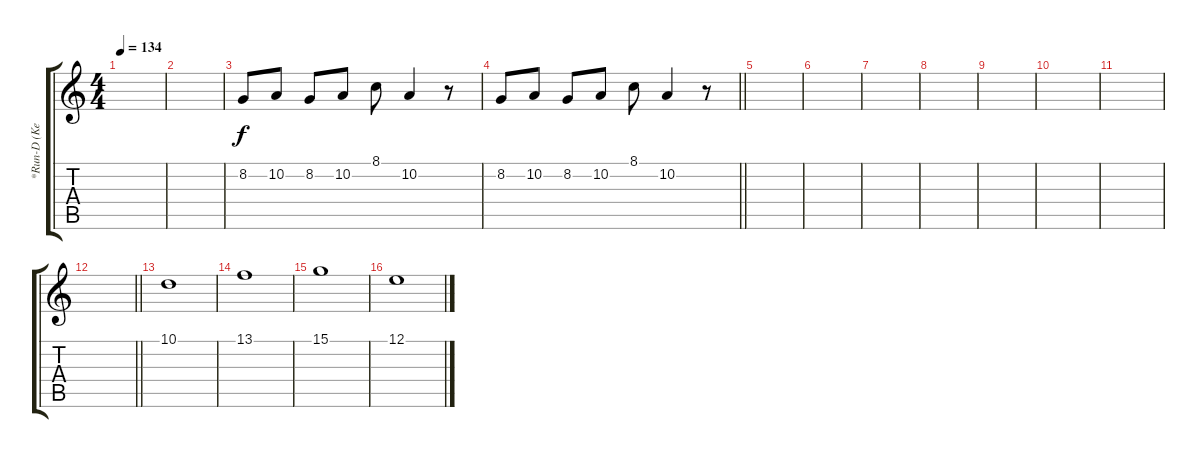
\track ("*Run-D (Keyboard 1)" "*Run-D (Ke") {instrument lead2sawtooth}
\staff {score tabs}
\tuning (E4 B3 G3 D3 A2 E2) {hide}
\ts (4 4)
\tempo 134
\clef g2
\ks c
|
|
8.2.8 10.2.8 8.2.8 10.2.8 8.1.8 10.2.4 r.8 |
\barLineRight lightlight
8.2.8 10.2.8 8.2.8 10.2.8 8.1.8 10.2.4 r.8 |
\section ("" "")
|
|
|
|
|
|
|
\barLineRight lightlight
|
\section ("" "")
10.1.1{dy f volume 10 instrument stringensemble2} |
13.1.1 |
15.1.1 |
12.1.1
